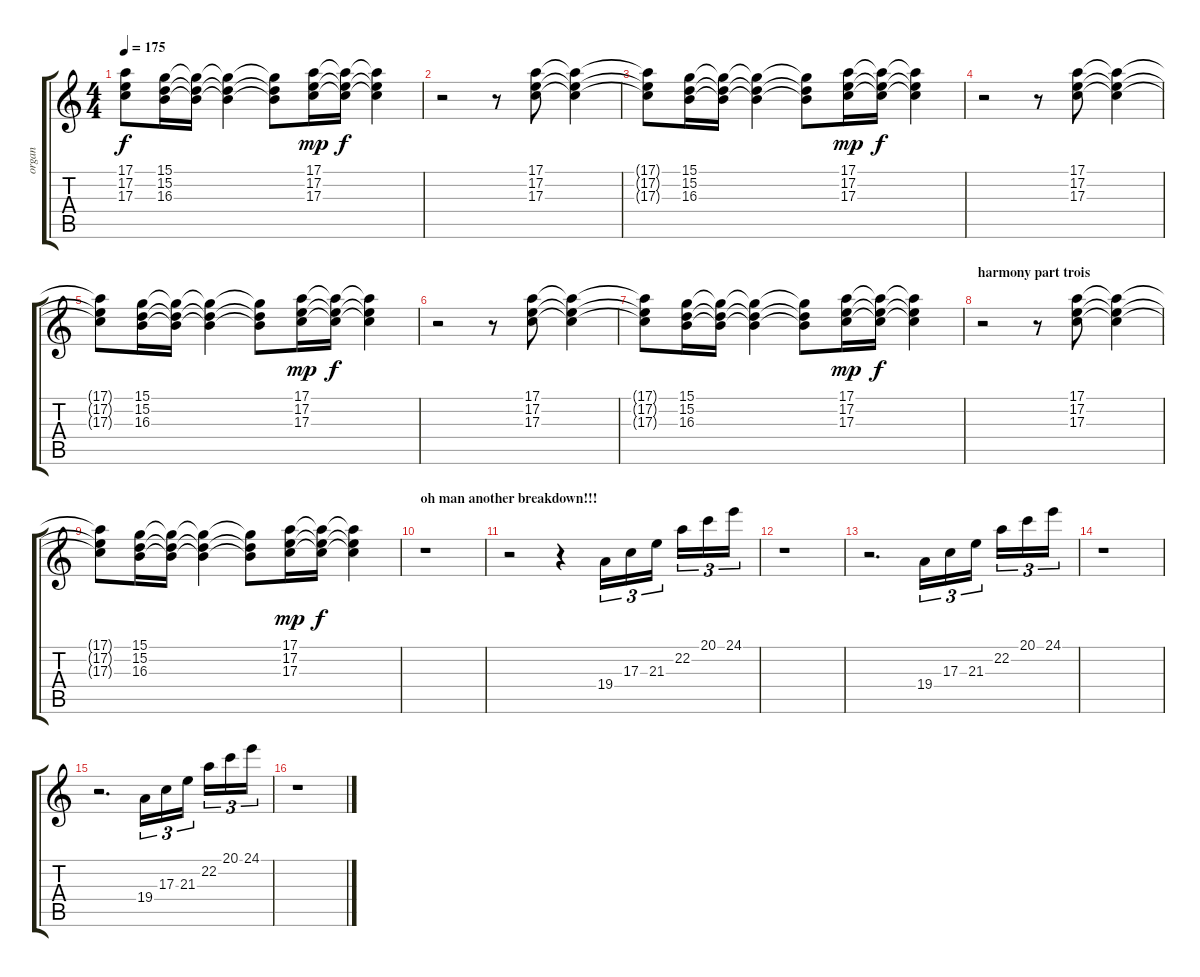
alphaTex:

\track ("organ" "organ") {instrument drawbarorgan}
\staff {score tabs}
\tuning (E4 B3 G3 D3 A2 E2) {hide}
\ts (4 4)
\tempo 175
\clef g2
\ks c
(17.1{t} 17.2{t} 17.3{t}).8{dy f} (15.1 15.2 16.3).16 (15.1{t} 15.2{t} 16.3{t}).16 (15.1{t} 15.2{t} 16.3{t}).4 (15.1{t} 15.2{t} 16.3{t}).8 (17.1 17.2 17.3).16{dy mp} (17.1{t} 17.2{t} 17.3{t}).16{dy f} (17.1{t} 17.2{t} 17.3{t}).4 |
r.2 r.8 (17.1 17.2 17.3).8 (17.1{t} 17.2{t} 17.3{t}).4 |
(17.1{t} 17.2{t} 17.3{t}).8 (15.1 15.2 16.3).16 (15.1{t} 15.2{t} 16.3{t}).16 (15.1{t} 15.2{t} 16.3{t}).4 (15.1{t} 15.2{t} 16.3{t}).8 (17.1 17.2 17.3).16{dy mp} (17.1{t} 17.2{t} 17.3{t}).16{dy f} (17.1{t} 17.2{t} 17.3{t}).4 |
r.2 r.8 (17.1 17.2 17.3).8 (17.1{t} 17.2{t} 17.3{t}).4 |
(17.1{t} 17.2{t} 17.3{t}).8 (15.1 15.2 16.3).16 (15.1{t} 15.2{t} 16.3{t}).16 (15.1{t} 15.2{t} 16.3{t}).4 (15.1{t} 15.2{t} 16.3{t}).8 (17.1 17.2 17.3).16{dy mp} (17.1{t} 17.2{t} 17.3{t}).16{dy f} (17.1{t} 17.2{t} 17.3{t}).4 |
r.2 r.8 (17.1 17.2 17.3).8 (17.1{t} 17.2{t} 17.3{t}).4 |
(17.1{t} 17.2{t} 17.3{t}).8 (15.1 15.2 16.3).16 (15.1{t} 15.2{t} 16.3{t}).16 (15.1{t} 15.2{t} 16.3{t}).4 (15.1{t} 15.2{t} 16.3{t}).8 (17.1 17.2 17.3).16{dy mp} (17.1{t} 17.2{t} 17.3{t}).16{dy f} (17.1{t} 17.2{t} 17.3{t}).4 |
\section ("" "harmony part trois")
r.2 r.8 (17.1 17.2 17.3).8 (17.1{t} 17.2{t} 17.3{t}).4 |
(17.1{t} 17.2{t} 17.3{t}).8 (15.1 15.2 16.3).16 (15.1{t} 15.2{t} 16.3{t}).16 (15.1{t} 15.2{t} 16.3{t}).4 (15.1{t} 15.2{t} 16.3{t}).8 (17.1 17.2 17.3).16{dy mp} (17.1{t} 17.2{t} 17.3{t}).16{dy f} (17.1{t} 17.2{t} 17.3{t}).4 |
\section ("" "oh man another breakdown!!!")
r.1 |
r.2 r.4 19.4.16{tu (3 2) volume 16} 17.3.16{tu (3 2)} 21.3.16{tu (3 2)} 22.2.16{tu (3 2)} 20.1.16{tu (3 2)} 24.1.16{tu (3 2)} |
r.1 |
r.2{d} 19.4.16{tu (3 2)} 17.3.16{tu (3 2)} 21.3.16{tu (3 2)} 22.2.16{tu (3 2)} 20.1.16{tu (3 2)} 24.1.16{tu (3 2)} |
r.1 |
r.2{d} 19.4.16{tu (3 2)} 17.3.16{tu (3 2)} 21.3.16{tu (3 2)} 22.2.16{tu (3 2)} 20.1.16{tu (3 2)} 24.1.16{tu (3 2)} |
r.1
